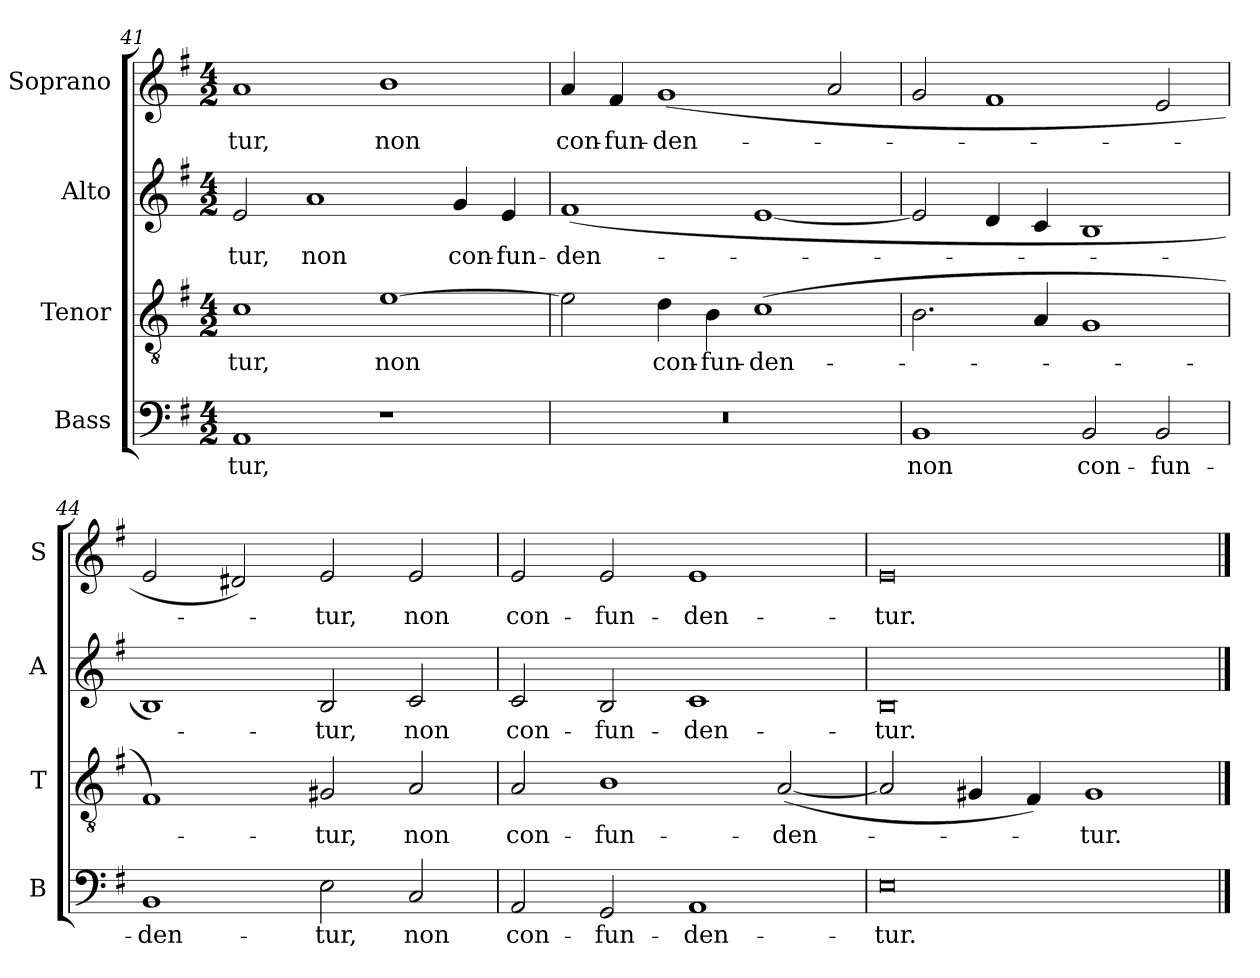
**kern	**text	**kern	**text	**kern	**text	**kern	**text
*part4	*part4	*part3	*part3	*part2	*part2	*part1	*part1
*staff4	*staff4	*staff3	*staff3	*staff2	*staff2	*staff1	*staff1
*I"Bass	*	*I"Tenor	*	*I"Alto	*	*I"Soprano	*
*I'B	*	*I'T	*	*I'A	*	*I'S	*
!!LO:LB:g=z
*clefF4	*	*clefGv2	*	*clefG2	*	*clefG2	*
*k[f#]	*	*k[f#]	*	*k[f#]	*	*k[f#]	*
*G:	*	*G:	*	*G:	*	*G:	*
*M4/2	*	*M4/2	*	*M4/2	*	*M4/2	*
=41	=41	=41	=41	=41	=41	=41	=41
1AA	-tur,	1c	-tur,	2e/	-tur,	1a	-tur,
.	.	.	.	1a	non	.	.
1r	.	[1e	non	.	.	1b	non
.	.	.	.	4g/	con-	.	.
.	.	.	.	4e/	-fun-	.	.
=42	=42	=42	=42	=42	=42	=42	=42
0r	.	2e\]	.	(1f#	-den-	4a/	con-
.	.	.	.	.	.	4f#/	-fun-
.	.	4d\	con-	.	.	(1g	-den-
.	.	4B\	-fun-	.	.	.	.
.	.	(1c	-den-	[1e	.	.	.
.	.	.	.	.	.	2a/	.
=43	=43	=43	=43	=43	=43	=43	=43
1BB	non	2.B\	.	2e/]	.	2g/	.
.	.	.	.	4d/	.	1f#	.
.	.	4A/	.	4c/	.	.	.
2BB/	con-	1G	.	1B	.	.	.
2BB/	-fun-	.	.	.	.	2e/	.
=44	=44	=44	=44	=44	=44	=44	=44
1BB	-den-	1F#)	.	1B)	.	2e/	.
.	.	.	.	.	.	2d#X/)	.
2E\	-tur,	2G#X/	-tur,	2B/	-tur,	2e/	-tur,
2C/	non	2A/	non	2c/	non	2e/	non
=45	=45	=45	=45	=45	=45	=45	=45
2AA/	con-	2A/	con-	2c/	con-	2e/	con-
2GG/	-fun-	1B	-fun-	2B/	-fun-	2e/	-fun-
1AA	-den-	.	.	1c	-den-	1e	-den-
.	.	([2A/	-den-	.	.	.	.
=46	=46	=46	=46	=46	=46	=46	=46
0E	-tur.	2A/]	.	0B	-tur.	0e	-tur.
.	.	4G#X/	.	.	.	.	.
.	.	4F#/)	.	.	.	.	.
.	.	1G#	-tur.	.	.	.	.
==	==	==	==	==	==	==	==
*-	*-	*-	*-	*-	*-	*-	*-
